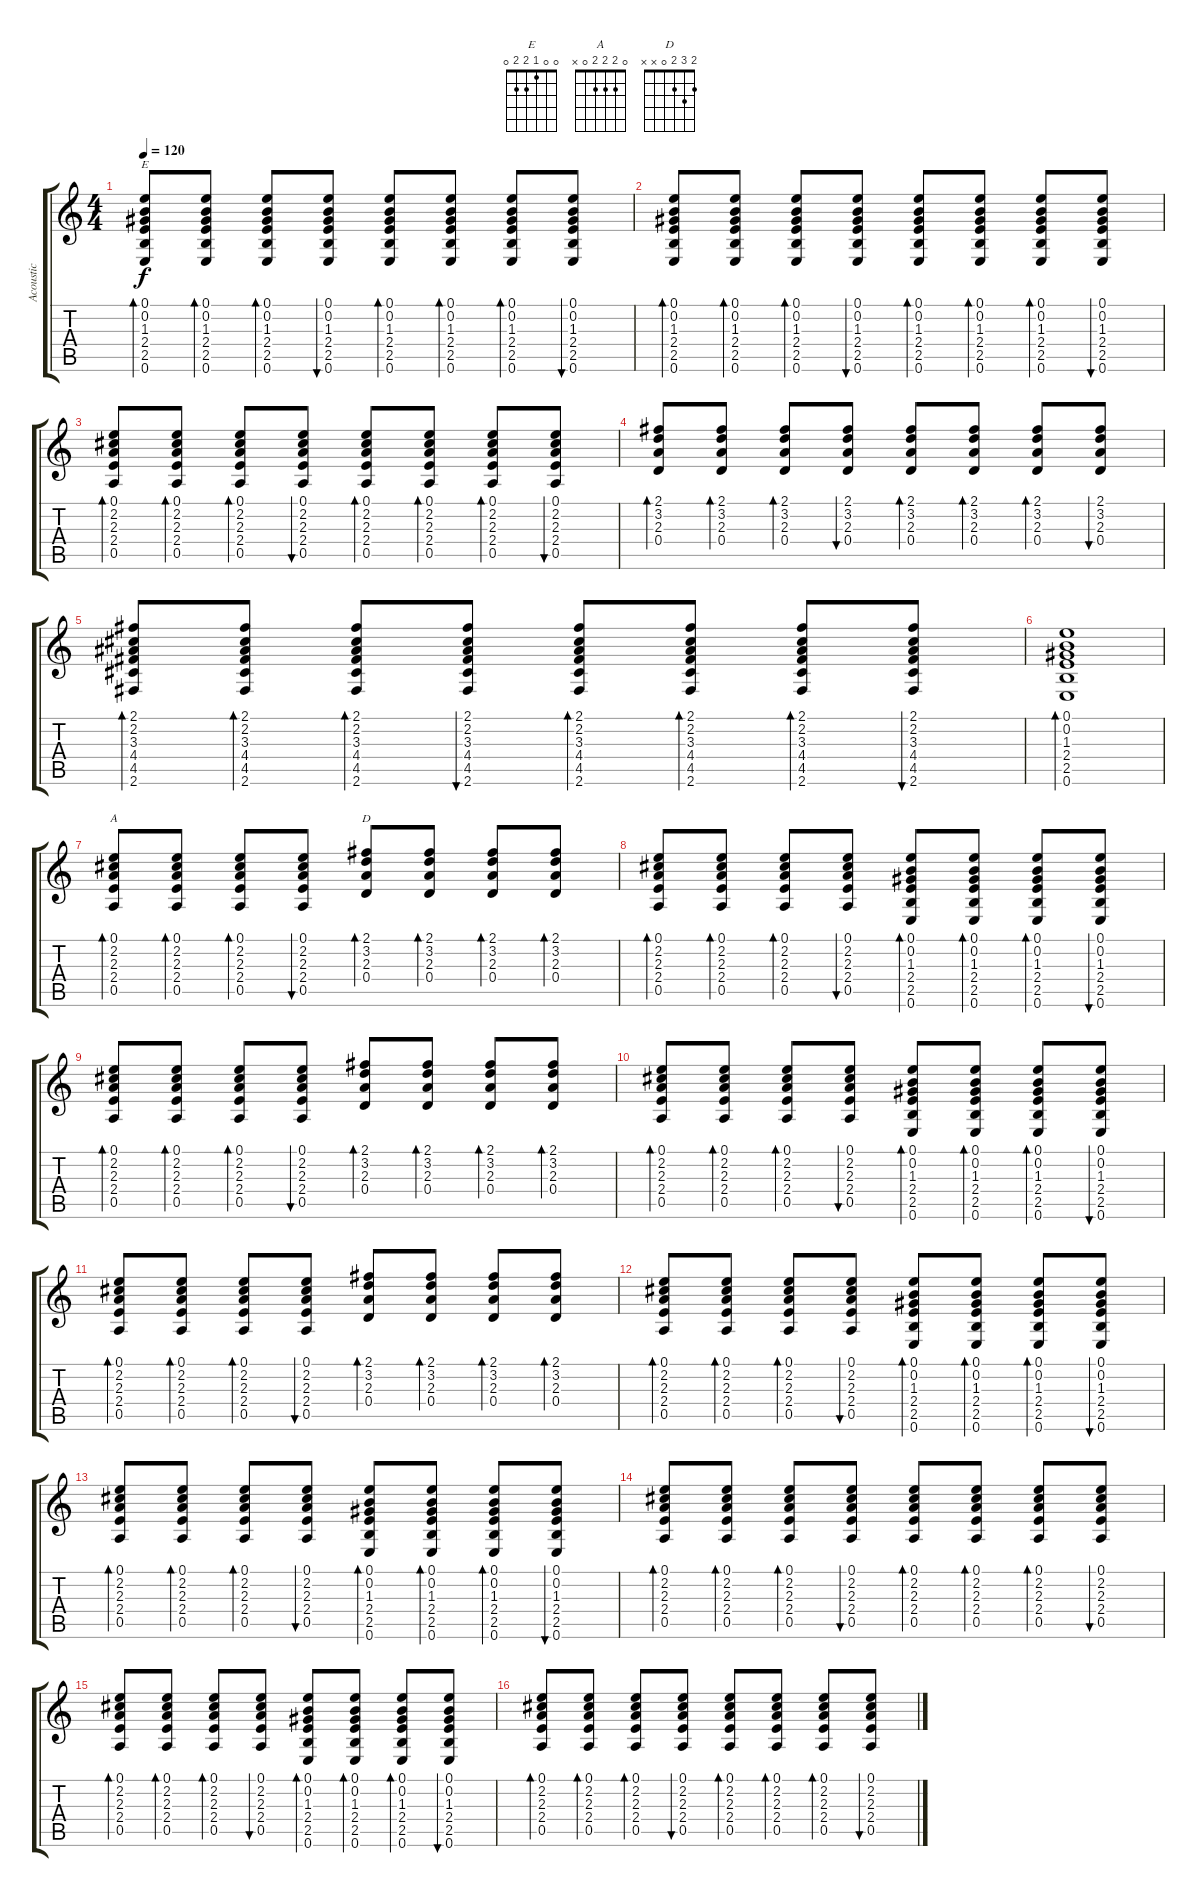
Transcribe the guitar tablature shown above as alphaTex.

\track ("Acoustic" "Acoustic") {instrument acousticguitarsteel}
\staff {score tabs}
\tuning (E4 B3 G3 D3 A2 E2) {hide}
\chord ("E" 0 0 1 2 2 0)
\chord ("A" 0 2 2 2 0 x)
\chord ("D" 2 3 2 0 x x)
\ts (4 4)
\tempo 120
\clef g2
\ks c
(0.1 0.2 1.3 2.4 2.5 0.6).8{bd 60 ch "E" dy f} (0.1 0.2 1.3 2.4 2.5 0.6).8{bd 60} (0.1 0.2 1.3 2.4 2.5 0.6).8{bd 60} (0.1 0.2 1.3 2.4 2.5 0.6).8{bu 60} (0.1 0.2 1.3 2.4 2.5 0.6).8{bd 60} (0.1 0.2 1.3 2.4 2.5 0.6).8{bd 60} (0.1 0.2 1.3 2.4 2.5 0.6).8{bd 60} (0.1 0.2 1.3 2.4 2.5 0.6).8{bu 60} |
(0.1 0.2 1.3 2.4 2.5 0.6).8{bd 60} (0.1 0.2 1.3 2.4 2.5 0.6).8{bd 60} (0.1 0.2 1.3 2.4 2.5 0.6).8{bd 60} (0.1 0.2 1.3 2.4 2.5 0.6).8{bu 60} (0.1 0.2 1.3 2.4 2.5 0.6).8{bd 60} (0.1 0.2 1.3 2.4 2.5 0.6).8{bd 60} (0.1 0.2 1.3 2.4 2.5 0.6).8{bd 60} (0.1 0.2 1.3 2.4 2.5 0.6).8{bu 60} |
(0.1 2.2 2.3 2.4 0.5).8{bd 60 volume 5} (0.1 2.2 2.3 2.4 0.5).8{bd 60} (0.1 2.2 2.3 2.4 0.5).8{bd 60} (0.1 2.2 2.3 2.4 0.5).8{bu 60} (0.1 2.2 2.3 2.4 0.5).8{bd 60} (0.1 2.2 2.3 2.4 0.5).8{bd 60} (0.1 2.2 2.3 2.4 0.5).8{bd 60} (0.1 2.2 2.3 2.4 0.5).8{bu 60} |
(2.1 3.2 2.3 0.4).8{bd 60} (2.1 3.2 2.3 0.4).8{bd 60} (2.1 3.2 2.3 0.4).8{bd 60} (2.1 3.2 2.3 0.4).8{bu 60} (2.1 3.2 2.3 0.4).8{bd 60} (2.1 3.2 2.3 0.4).8{bd 60} (2.1 3.2 2.3 0.4).8{bd 60} (2.1 3.2 2.3 0.4).8{bu 60} |
(2.1 2.2 3.3 4.4 4.5 2.6).8{bd 60} (2.1 2.2 3.3 4.4 4.5 2.6).8{bd 60} (2.1 2.2 3.3 4.4 4.5 2.6).8{bd 60} (2.1 2.2 3.3 4.4 4.5 2.6).8{bu 60} (2.1 2.2 3.3 4.4 4.5 2.6).8{bd 60} (2.1 2.2 3.3 4.4 4.5 2.6).8{bd 60} (2.1 2.2 3.3 4.4 4.5 2.6).8{bd 60} (2.1 2.2 3.3 4.4 4.5 2.6).8{bu 60} |
(0.1 0.2 1.3 2.4 2.5 0.6).1{bd 60} |
(0.1 2.2 2.3 2.4 0.5).8{bd 120 ch "A"} (0.1 2.2 2.3 2.4 0.5).8{bd 60} (0.1 2.2 2.3 2.4 0.5).8{bd 120} (0.1 2.2 2.3 2.4 0.5).8{bu 120} (2.1 3.2 2.3 0.4).8{bd 120 ch "D"} (2.1 3.2 2.3 0.4).8{bd 120} (2.1 3.2 2.3 0.4).8{bd 120} (2.1 3.2 2.3 0.4).8{bd 120} |
(0.1 2.2 2.3 2.4 0.5).8{bd 120} (0.1 2.2 2.3 2.4 0.5).8{bd 120} (0.1 2.2 2.3 2.4 0.5).8{bd 120} (0.1 2.2 2.3 2.4 0.5).8{bu 120} (0.1 0.2 1.3 2.4 2.5 0.6).8{bd 120} (0.1 0.2 1.3 2.4 2.5 0.6).8{bd 120} (0.1 0.2 1.3 2.4 2.5 0.6).8{bd 120} (0.1 0.2 1.3 2.4 2.5 0.6).8{bu 120} |
(0.1 2.2 2.3 2.4 0.5).8{bd 120} (0.1 2.2 2.3 2.4 0.5).8{bd 60} (0.1 2.2 2.3 2.4 0.5).8{bd 120} (0.1 2.2 2.3 2.4 0.5).8{bu 120} (2.1 3.2 2.3 0.4).8{bd 120} (2.1 3.2 2.3 0.4).8{bd 120} (2.1 3.2 2.3 0.4).8{bd 120} (2.1 3.2 2.3 0.4).8{bd 120} |
(0.1 2.2 2.3 2.4 0.5).8{bd 120} (0.1 2.2 2.3 2.4 0.5).8{bd 120} (0.1 2.2 2.3 2.4 0.5).8{bd 120} (0.1 2.2 2.3 2.4 0.5).8{bu 120} (0.1 0.2 1.3 2.4 2.5 0.6).8{bd 120} (0.1 0.2 1.3 2.4 2.5 0.6).8{bd 120} (0.1 0.2 1.3 2.4 2.5 0.6).8{bd 120} (0.1 0.2 1.3 2.4 2.5 0.6).8{bu 120} |
(0.1 2.2 2.3 2.4 0.5).8{bd 120} (0.1 2.2 2.3 2.4 0.5).8{bd 60} (0.1 2.2 2.3 2.4 0.5).8{bd 120} (0.1 2.2 2.3 2.4 0.5).8{bu 120} (2.1 3.2 2.3 0.4).8{bd 120} (2.1 3.2 2.3 0.4).8{bd 120} (2.1 3.2 2.3 0.4).8{bd 120} (2.1 3.2 2.3 0.4).8{bd 120} |
(0.1 2.2 2.3 2.4 0.5).8{bd 120} (0.1 2.2 2.3 2.4 0.5).8{bd 120} (0.1 2.2 2.3 2.4 0.5).8{bd 120} (0.1 2.2 2.3 2.4 0.5).8{bu 120} (0.1 0.2 1.3 2.4 2.5 0.6).8{bd 120} (0.1 0.2 1.3 2.4 2.5 0.6).8{bd 120} (0.1 0.2 1.3 2.4 2.5 0.6).8{bd 120} (0.1 0.2 1.3 2.4 2.5 0.6).8{bu 120} |
(0.1 2.2 2.3 2.4 0.5).8{bd 120} (0.1 2.2 2.3 2.4 0.5).8{bd 120} (0.1 2.2 2.3 2.4 0.5).8{bd 120} (0.1 2.2 2.3 2.4 0.5).8{bu 120} (0.1 0.2 1.3 2.4 2.5 0.6).8{bd 120} (0.1 0.2 1.3 2.4 2.5 0.6).8{bd 120} (0.1 0.2 1.3 2.4 2.5 0.6).8{bd 120} (0.1 0.2 1.3 2.4 2.5 0.6).8{bu 120} |
(0.1 2.2 2.3 2.4 0.5).8{bd 60 volume 5} (0.1 2.2 2.3 2.4 0.5).8{bd 60} (0.1 2.2 2.3 2.4 0.5).8{bd 60} (0.1 2.2 2.3 2.4 0.5).8{bu 60} (0.1 2.2 2.3 2.4 0.5).8{bd 60} (0.1 2.2 2.3 2.4 0.5).8{bd 60} (0.1 2.2 2.3 2.4 0.5).8{bd 60} (0.1 2.2 2.3 2.4 0.5).8{bu 60} |
(0.1 2.2 2.3 2.4 0.5).8{bd 120} (0.1 2.2 2.3 2.4 0.5).8{bd 120} (0.1 2.2 2.3 2.4 0.5).8{bd 120} (0.1 2.2 2.3 2.4 0.5).8{bu 120} (0.1 0.2 1.3 2.4 2.5 0.6).8{bd 120} (0.1 0.2 1.3 2.4 2.5 0.6).8{bd 120} (0.1 0.2 1.3 2.4 2.5 0.6).8{bd 120} (0.1 0.2 1.3 2.4 2.5 0.6).8{bu 120} |
(0.1 2.2 2.3 2.4 0.5).8{bd 60 volume 5} (0.1 2.2 2.3 2.4 0.5).8{bd 60} (0.1 2.2 2.3 2.4 0.5).8{bd 60} (0.1 2.2 2.3 2.4 0.5).8{bu 60} (0.1 2.2 2.3 2.4 0.5).8{bd 60} (0.1 2.2 2.3 2.4 0.5).8{bd 60} (0.1 2.2 2.3 2.4 0.5).8{bd 60} (0.1 2.2 2.3 2.4 0.5).8{bu 60}
